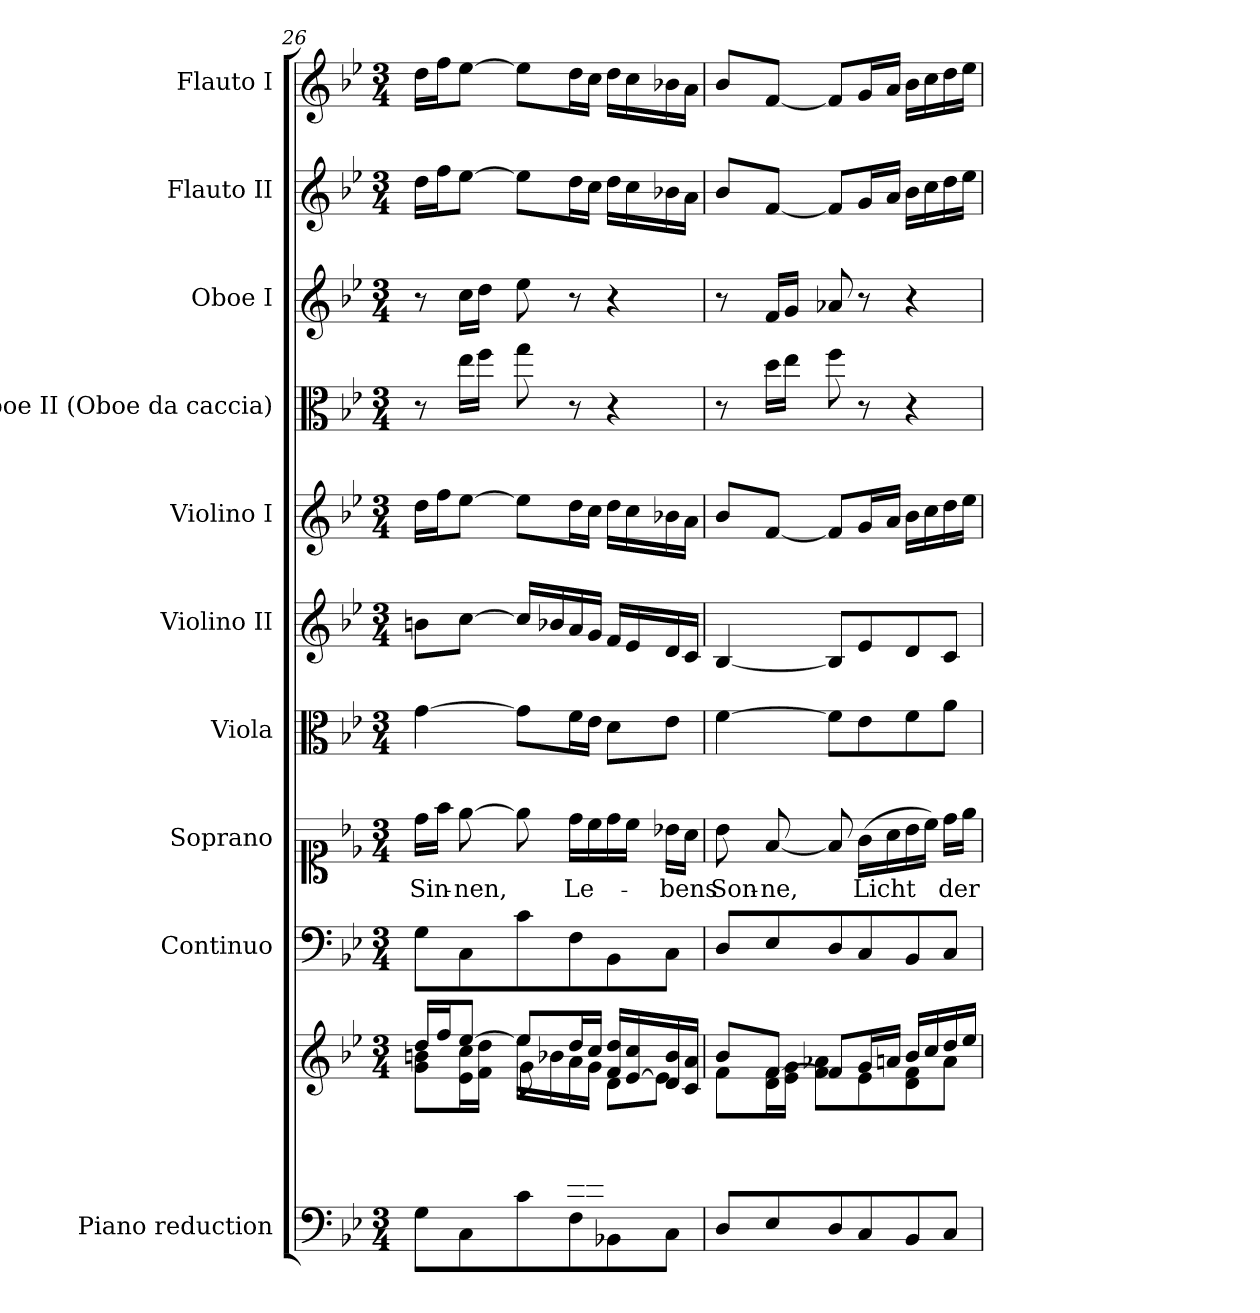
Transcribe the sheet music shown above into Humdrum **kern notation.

**kern	**kern	**kern	**kern	**text	**kern	**kern	**kern	**kern	**kern	**kern	**kern
*part10	*part10	*part9	*part8	*part8	*part7	*part6	*part5	*part4	*part3	*part2	*part1
*staff11	*staff10	*staff9	*staff8	*staff8	*staff7	*staff6	*staff5	*staff4	*staff3	*staff2	*staff1
*I"Piano reduction	*	*I"Continuo	*I"Soprano	*	*I"Viola	*I"Violino II	*I"Violino I	*I"Oboe II (Oboe da caccia)	*I"Oboe I	*I"Flauto II	*I"Flauto I
*I'Pno	*	*	*	*	*I'Vla	*I'Vln	*I'Vln	*	*I'Ob	*I'Fl	*I'Fl
*clefF4	*clefG2	*clefF4	*clefC1	*	*clefC3	*clefG2	*clefG2	*clefC3	*clefG2	*clefG2	*clefG2
*	*	*	*	*	*	*	*	*ITrd12c21	*	*	*
*k[b-e-]	*k[b-e-]	*k[b-e-]	*k[b-e-]	*	*k[b-e-]	*k[b-e-]	*k[b-e-]	*k[b-e-]	*k[b-e-]	*k[b-e-]	*k[b-e-]
*M3/4	*M3/4	*M3/4	*M3/4	*	*M3/4	*M3/4	*M3/4	*M3/4	*M3/4	*M3/4	*M3/4
=26	=26	=26	=26	=26	=26	=26	=26	=26	=26	=26	=26
*^	*^	*	*	*	*	*	*	*	*	*	*
*	*	*	*^	*	*	*	*	*	*	*	*	*	*
!	!	!	!	!	!	!	!LO:LY:b	!	!	!	!	!	!	!
4ryy	8G\L	16dd/LL	8g\ 8bn\L	4ryy	8G\L	16dd\LL	Sin-	[4g\	8bn\L	16dd\LL	8r	8r	16dd\LL	16dd\LL
.	.	16ff/J	.	.	.	16ff\JJ	.	.	.	16ff\J	.	.	16ff\J	16ff\J
!	!	!	!	!	!	!	!LO:LY:b	!	!	!	!	!	!	!
.	8C\	[8ee-/J	16e-\ 16cc\L	.	8C\	[8ee-\	-nen,	.	[8cc\J	[8ee-\J	16e-\LL	16cc\LL	[8ee-\J	[8ee-\J
.	.	.	16f\ 16dd\JJ	.	.	.	.	.	.	.	16f\JJ	16dd\JJ	.	.
8ryy	8c\	8ee-/L]	16ee-\LL	8g\L	8c\	8ee-\]	.	8g\L]	16cc/LL]	8ee-\L]	8g\	8ee-\	8ee-\L]	8ee-\L]
.	.	.	16b-X\	.	.	.	.	.	16b-X/	.	.	.	.	.
!	!	!	!	!	!	!	!LO:LY:b	!	!	!	!	!	!	!
16f/L	8F\	16dd/L	16a\	4.ryy	8F\	16dd\LL	Le-	16f\L	16a/	16dd\L	8r	8r	16dd\L	16dd\L
16e-/JJ	.	16cc/JJ	16g\JJ	.	.	16cc\	.	16e-\JJ	16g/JJ	16cc\JJ	.	.	16cc\JJ	16cc\JJ
4ryy	8BB-X\	16f/ 16dd/LL	8d\L	.	8BB-\	16dd\	.	8d\L	16f/LL	16dd\LL	4r	4r	16dd\LL	16dd\LL
.	.	[<16e-/ 16cc/	.	.	.	16cc\JJ	.	.	16e-/	16cc\	.	.	16cc\	16cc\
!	!	!	!	!	!	!	!LO:LY:b	!	!	!	!	!	!	!
.	8C\J	16d/ 16b-/	8e-\J]	.	8C\J	16b-X\LL	-bens	8e-\J	16d/	16b-X\	.	.	16b-X\	16b-X\
.	.	16c/ 16a/JJ	.	.	.	16a\JJ	.	.	16c/JJ	16a\JJ	.	.	16a\JJ	16a\JJ
*v	*v	*	*	*	*	*	*	*	*	*	*	*	*	*
*	*	*v	*v	*	*	*	*	*	*	*	*	*	*
=27	=27	=27	=27	=27	=27	=27	=27	=27	=27	=27	=27	=27
!	!	!	!	!	!LO:LY:b	!	!	!	!	!	!	!
8D/L	8b-/L	8f\L	8D/L	8b-\	Son-	[4f\	[4B-/	8b-/L	8r	8r	8b-/L	8b-/L
!	!	!	!	!	!LO:LY:b	!	!	!	!	!	!	!
8E-/	[8f/J	16d\ 16f\L	8E-/	[8f/	-ne,	.	.	[8f/J	16d\LL	16f/LL	[8f/J	[8f/J
.	.	16e-\ 16g\JJ	.	.	.	.	.	.	16e-\JJ	16g/JJ	.	.
8D/	8f/L]	8f\ 8a-X\L	8D/	8f/]	.	8f\L]	8B-/L]	8f/L]	8f\	8a-X/	8f/L]	8f/L]
!	!	!	!	!	!LO:LY:b	!	!	!	!	!	!	!
8C/	16g/L	8e-\	8C/	(16g\LL	Licht	8e-\	8e-/	16g/L	8r	8r	16g/L	16g/L
.	16an/JJ	.	.	16a\	.	.	.	16a/JJ	.	.	16a/JJ	16a/JJ
8BB-/	16b-/LL	8d\ 8f\	8BB-/	16b-\	.	8f\	8d/	16b-\LL	4r	4r	16b-\LL	16b-\LL
.	16cc/	.	.	16cc\JJ)	.	.	.	16cc\	.	.	16cc\	16cc\
!	!	!	!	!	!LO:LY:b	!	!	!	!	!	!	!
8C/J	16dd/	8a\J	8C/J	16dd\LL	der	8a\J	8c/J	16dd\	.	.	16dd\	16dd\
.	16ee-/JJ	.	.	16ee-\JJ	.	.	.	16ee-\JJ	.	.	16ee-\JJ	16ee-\JJ
*	*v	*v	*	*	*	*	*	*	*	*	*	*
=	=	=	=	=	=	=	=	=	=	=	=
*-	*-	*-	*-	*-	*-	*-	*-	*-	*-	*-	*-
